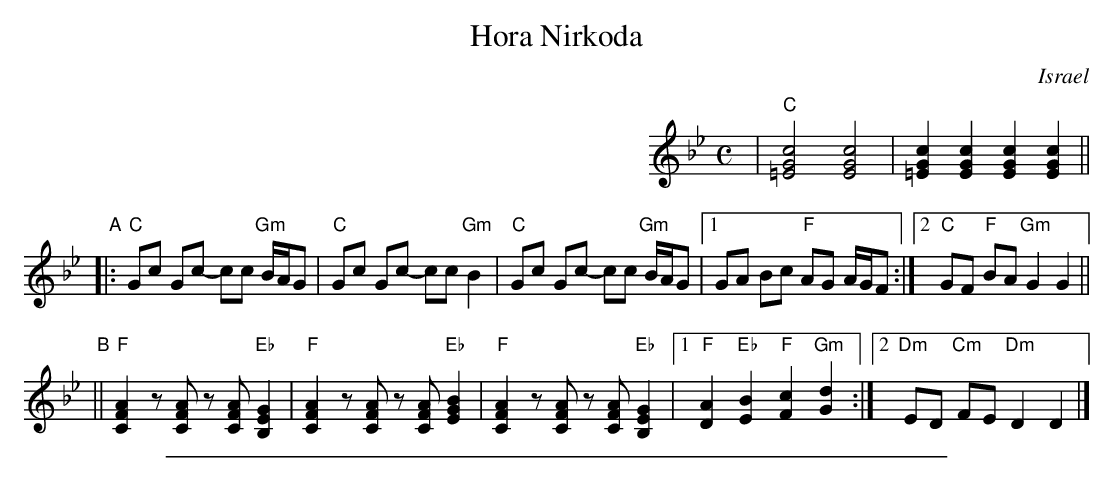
X:1
T: Hora Nirkoda
O: Israel
M: C
L: 1/8
K: Dphr
| "C"[c4G4=E4] [c4G4E4] | [c2G2=E2] [c2G2E2] [c2G2E2] [c2G2E2] ||
"A"
|:"C"Gc Gc- cc "Gm"B/A/G | "C"Gc Gc- cc "Gm"B2 \
| "C"Gc Gc- cc "Gm"B/A/G |1 GA Bc "F"AG A/G/F :|2  "C"GF "F"BA "Gm"G2 G2 ||
"B"
||"F"[A2F2C2] z[AFC] z[AFC] "Eb"[G2E2B,2] \
| "F"[A2F2C2] z[AFC] z[AFC] "Eb"[B2G2E2] \
| "F"[A2F2C2] z[AFC] z[AFC] "Eb"[G2E2B,2] \
|1"F"[A2D2] "Eb"[B2E2] "F"[c2F2] "Gm"[d2G2] \
:|2"Dm"ED "Cm"FE "Dm"D2 D2 |]
